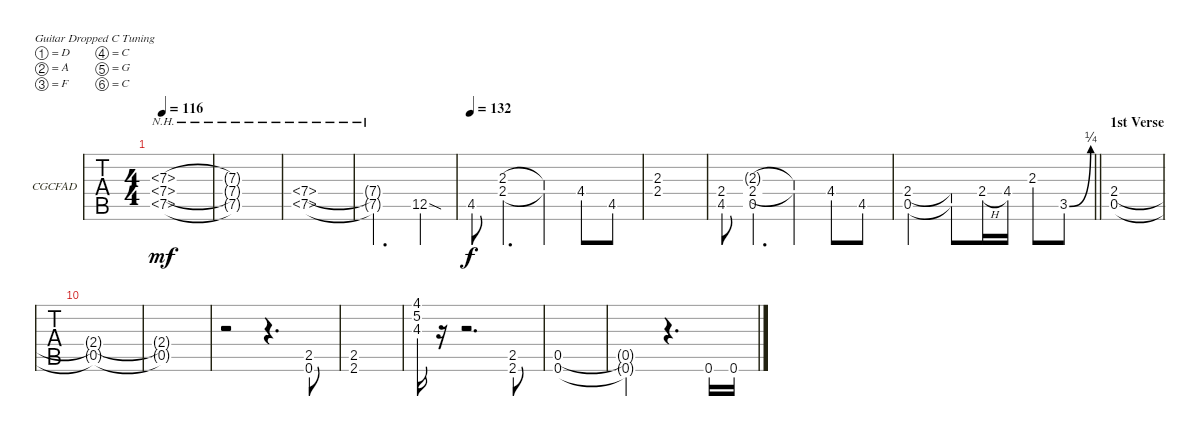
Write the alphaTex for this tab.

\bracketExtendMode nobrackets
\firstSystemTrackNameOrientation horizontal
\otherSystemsTrackNameOrientation horizontal
\defaultBarNumberDisplay FirstOfSystem
\track ("Electric (Dropped C)" "CGCFAD") {instrument distortionguitar}
\staff {tabs}
\tuning (D4 A3 F3 C3 G2 C2)
\ts (4 4)
\beaming (8 2 2 2 2)
\tempo 116
\clef g2
\scale
0.509728
\ks g
(7.5{nh} 7.4{nh} 7.3{nh}).1{dy mf instrument distortionguitar} |
\scale
0.245136 (7.5{nh t} 7.4{nh t} 7.3{nh t}).1 |
\scale
0.245136 (7.5{nh} 7.4{nh}).1 |
\scale
0.333333 (7.5{nh t} 7.4{nh t}).2{d} 12.5{sod}.4 |
\tempo 132
\scale
0.333333 4.5.8{dy f} (2.4 2.3).4{d} (2.4{t} 2.3{t}).4 4.4.8 4.5.8 |
\scale
0.333333 (2.3 2.4).1 |
\scale
0.333333 (4.5 2.4).8 (2.4 2.3{g} 0.5).4{d} (2.4{t} 2.3{t}).4 4.4.8 4.5.8 |
\scale
0.333333
\barLineRight lightlight
(0.5 2.4).2 (0.5{t} 2.4{t}).8 2.4{h}.16 4.4.16 2.3.8 3.5{be (bend 0 0 13.799999999999999 1)}.8 |
\section ("" "1st Verse")
\scale
0.333333 (0.5 2.4).1 |
\scale
0.333333 (0.5{t} 2.4{t}).1 |
\scale
0.333333 (0.5{t} 2.4{t}).1 |
\scale
0.333333 r.2 r.4{d} (0.6 2.5).8 |
\scale
0.333333 (2.5 2.6).1 |
\scale
0.333333 (4.3{st} 5.2{st} 4.1{st}).16 r.16 r.2{d} (2.6 2.5).8 |
\scale
0.333333 (0.6 0.5).1 |
\scale
0.333333 (0.6{t} 0.5{t}).2 r.4{d} 0.6.16 0.6.16
